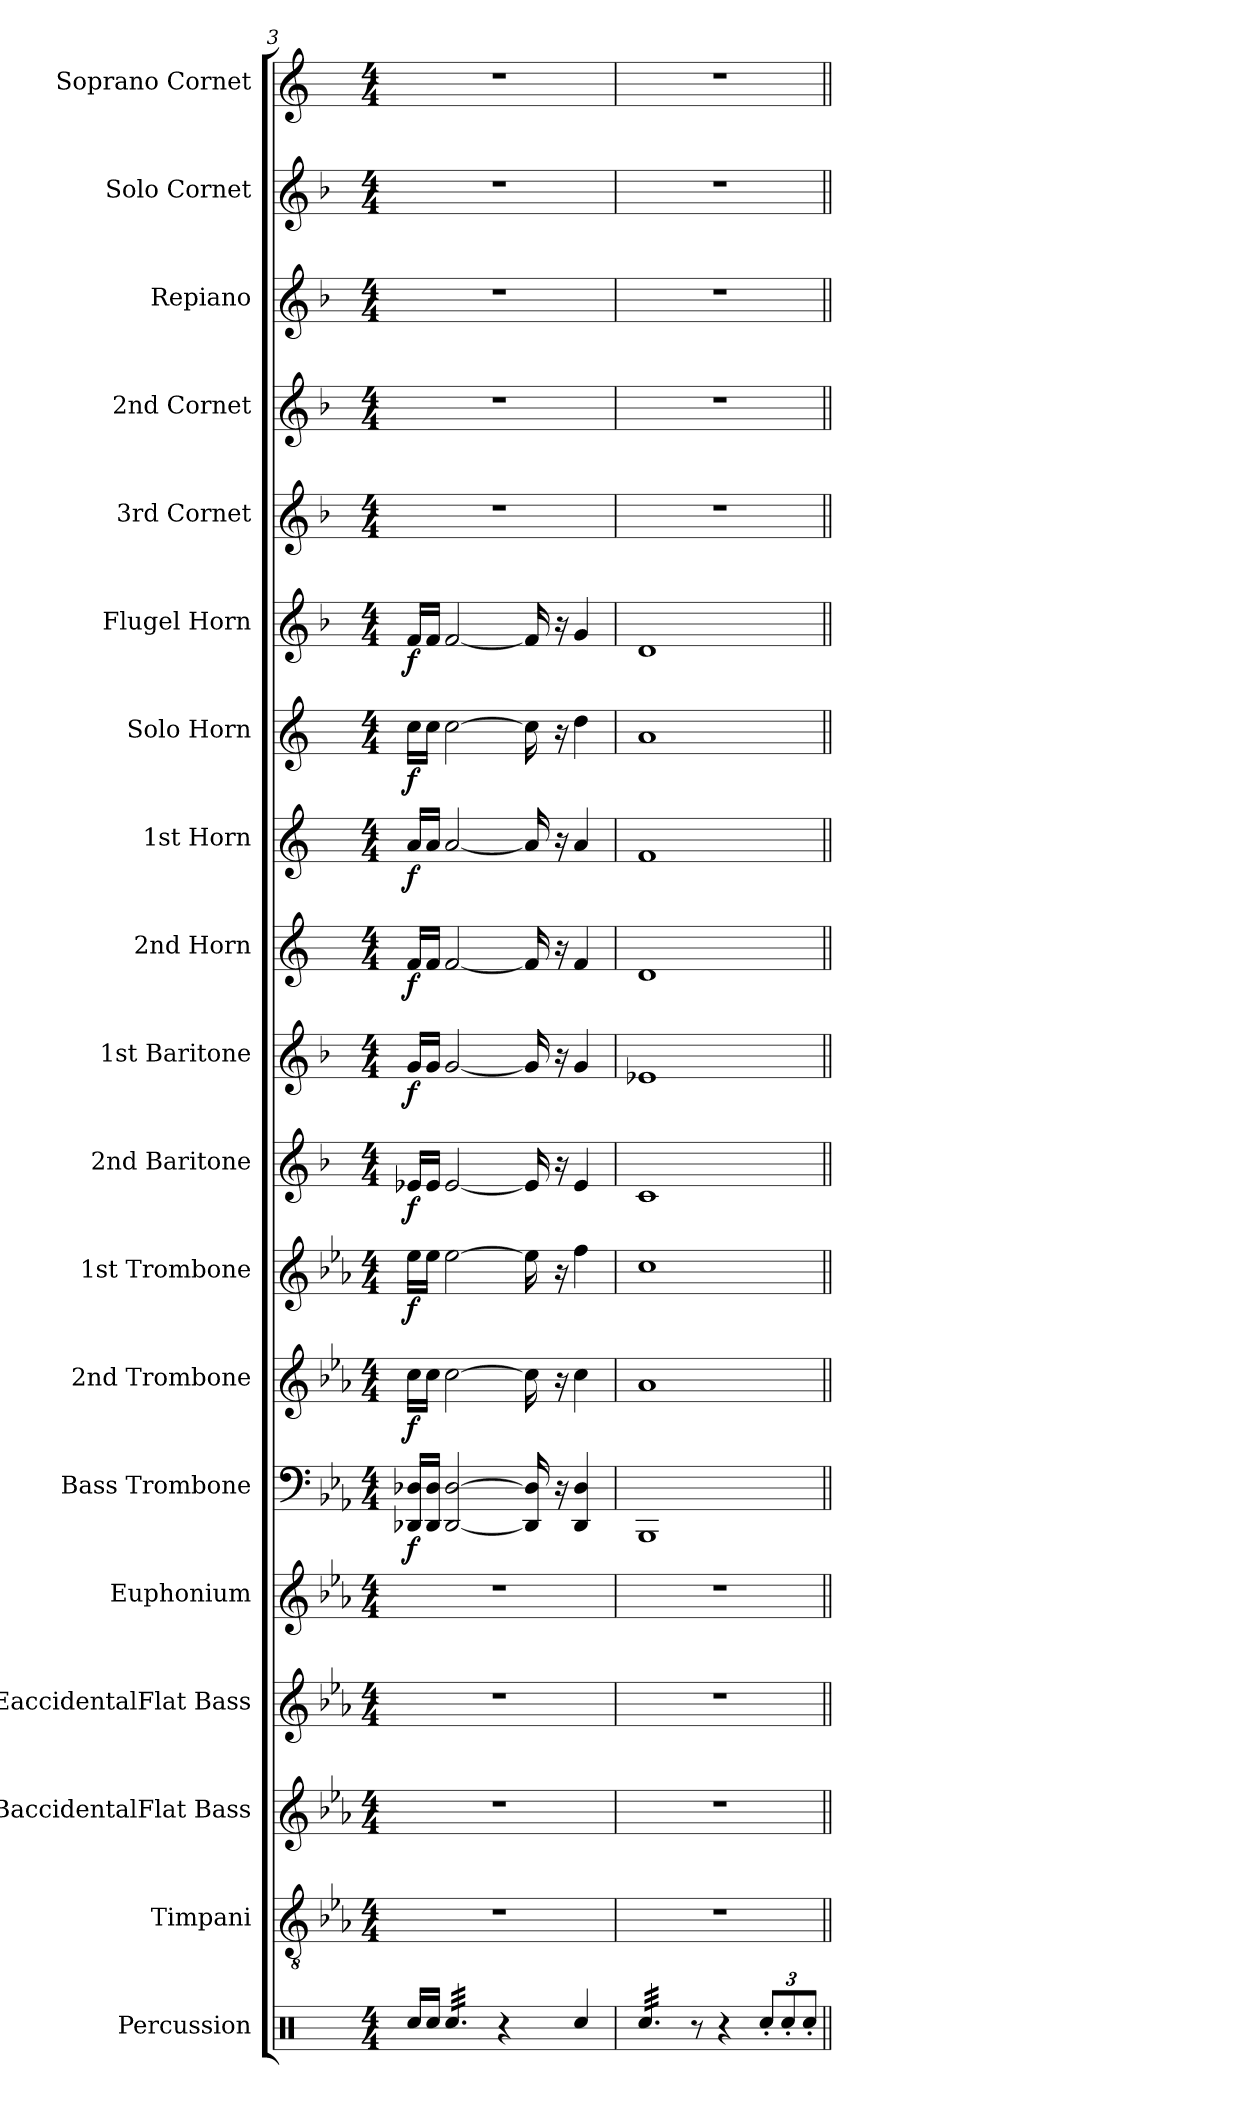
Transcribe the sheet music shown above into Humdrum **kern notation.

**kern	**kern	**kern	**kern	**kern	**kern	**dynam	**kern	**dynam	**kern	**dynam	**kern	**dynam	**kern	**dynam	**kern	**dynam	**kern	**dynam	**kern	**dynam	**kern	**dynam	**kern	**kern	**kern	**kern	**kern
*part19	*part18	*part17	*part16	*part15	*part14	*part14	*part13	*part13	*part12	*part12	*part11	*part11	*part10	*part10	*part9	*part9	*part8	*part8	*part7	*part7	*part6	*part6	*part5	*part4	*part3	*part2	*part1
*staff19	*staff18	*staff17	*staff16	*staff15	*staff14	*staff14	*staff13	*staff13	*staff12	*staff12	*staff11	*staff11	*staff10	*staff10	*staff9	*staff9	*staff8	*staff8	*staff7	*staff7	*staff6	*staff6	*staff5	*staff4	*staff3	*staff2	*staff1
*I"Percussion	*I"Timpani	*I"BBaccidentalFlat Bass	*I"EaccidentalFlat Bass	*I"Euphonium	*I"Bass Trombone	*	*I"2nd Trombone	*	*I"1st Trombone	*	*I"2nd Baritone	*	*I"1st Baritone	*	*I"2nd Horn	*	*I"1st Horn	*	*I"Solo Horn	*	*I"Flugel Horn	*	*I"3rd Cornet	*I"2nd Cornet	*I"Repiano	*I"Solo Cornet	*I"Soprano Cornet
*I'Perc.	*I'Timp.	*I'BBaccidentalFlat B.	*I'EaccidentalFlat B.	*I'Euph.	*I'Bs. Trb.	*	*I'2ndTrb.	*	*I'1st Trb.	*	*I'2ndBari.	*	*I'1st Bari.	*	*I'2nd Hn.	*	*I'1st Hn.	*	*I'Solo Hn.	*	*I'Flghn.	*	*I'3rd Cnt.	*I'2nd Cnt.	*I'Rep.	*I'Solo Cnt.	*I'Sop. Cnt.
*clefX	*clefGv2	*clefG2	*clefG2	*clefG2	*clefF4	*	*clefG2	*	*clefG2	*	*clefG2	*	*clefG2	*	*clefG2	*	*clefG2	*	*clefG2	*	*clefG2	*	*clefG2	*clefG2	*clefG2	*clefG2	*clefG2
*	*	*ITrd15c26	*ITrd12c21	*ITrd8c14	*	*	*ITrd8c14	*	*ITrd8c14	*	*ITrd4c7	*	*ITrd4c7	*	*ITrd4c7	*	*ITrd4c7	*	*ITrd4c7	*	*ITrd4c7	*	*ITrd1c2	*ITrd4c7	*ITrd4c7	*ITrd1c2	*ITrd1c2
*k[]	*k[b-e-a-]	*k[b-e-a-]	*k[b-e-a-]	*k[b-e-a-]	*k[b-e-a-]	*	*k[b-e-a-]	*	*k[b-e-a-]	*	*k[b-e-]	*	*k[b-e-]	*	*k[b-]	*	*k[b-]	*	*k[b-]	*	*k[b-e-]	*	*k[b-e-a-]	*k[b-e-]	*k[b-e-]	*k[b-e-a-]	*k[b-e-]
*M4/4	*M4/4	*M4/4	*M4/4	*M4/4	*M4/4	*	*M4/4	*	*M4/4	*	*M4/4	*	*M4/4	*	*M4/4	*	*M4/4	*	*M4/4	*	*M4/4	*	*M4/4	*M4/4	*M4/4	*M4/4	*M4/4
=3	=3	=3	=3	=3	=3	=3	=3	=3	=3	=3	=3	=3	=3	=3	=3	=3	=3	=3	=3	=3	=3	=3	=3	=3	=3	=3	=3
!	!	!	!	!	!	!LO:DY:b	!	!LO:DY:b	!	!LO:DY:b	!	!LO:DY:b	!	!LO:DY:b	!	!LO:DY:b	!	!LO:DY:b	!	!LO:DY:b	!	!LO:DY:b	!	!	!	!	!
16Rcc/LL	1r	1r	1r	1r	16DD-X/ 16D-X/LL	f	16c\LL	f	16e-\LL	f	16A-X/LL	f	16c/LL	f	16B-/LL	f	16d/LL	f	16f\LL	f	16B-/LL	f	1r	1r	1r	1r	1r
16Rcc/JJ	.	.	.	.	16DD-/ 16D-/JJ	.	16c\JJ	.	16e-\JJ	.	16A-/JJ	.	16c/JJ	.	16B-/JJ	.	16d/JJ	.	16f\JJ	.	16B-/JJ	.	.	.	.	.	.
*tremolo	*	*	*	*	*	*	*	*	*	*	*	*	*	*	*	*	*	*	*	*	*	*	*	*	*	*	*
32Rcc/LLL	.	.	.	.	[2DD-/ [2D-/	.	[2c\	.	[2e-\	.	[2A-/	.	[2c/	.	[2B-/	.	[2d/	.	[2f\	.	[2B-/	.	.	.	.	.	.
32Rcc/	.	.	.	.	.	.	.	.	.	.	.	.	.	.	.	.	.	.	.	.	.	.	.	.	.	.	.
32Rcc/	.	.	.	.	.	.	.	.	.	.	.	.	.	.	.	.	.	.	.	.	.	.	.	.	.	.	.
32Rcc/	.	.	.	.	.	.	.	.	.	.	.	.	.	.	.	.	.	.	.	.	.	.	.	.	.	.	.
32Rcc/	.	.	.	.	.	.	.	.	.	.	.	.	.	.	.	.	.	.	.	.	.	.	.	.	.	.	.
32Rcc/	.	.	.	.	.	.	.	.	.	.	.	.	.	.	.	.	.	.	.	.	.	.	.	.	.	.	.
32Rcc/	.	.	.	.	.	.	.	.	.	.	.	.	.	.	.	.	.	.	.	.	.	.	.	.	.	.	.
32Rcc/	.	.	.	.	.	.	.	.	.	.	.	.	.	.	.	.	.	.	.	.	.	.	.	.	.	.	.
32Rcc/	.	.	.	.	.	.	.	.	.	.	.	.	.	.	.	.	.	.	.	.	.	.	.	.	.	.	.
32Rcc/	.	.	.	.	.	.	.	.	.	.	.	.	.	.	.	.	.	.	.	.	.	.	.	.	.	.	.
32Rcc/	.	.	.	.	.	.	.	.	.	.	.	.	.	.	.	.	.	.	.	.	.	.	.	.	.	.	.
32Rcc/JJJ	.	.	.	.	.	.	.	.	.	.	.	.	.	.	.	.	.	.	.	.	.	.	.	.	.	.	.
*Xtremolo	*	*	*	*	*	*	*	*	*	*	*	*	*	*	*	*	*	*	*	*	*	*	*	*	*	*	*
4r	.	.	.	.	.	.	.	.	.	.	.	.	.	.	.	.	.	.	.	.	.	.	.	.	.	.	.
.	.	.	.	.	16DD-/] 16D-/]	.	16c\]	.	16e-\]	.	16A-/]	.	16c/]	.	16B-/]	.	16d/]	.	16f\]	.	16B-/]	.	.	.	.	.	.
.	.	.	.	.	16r	.	16r	.	16r	.	16r	.	16r	.	16r	.	16r	.	16r	.	16r	.	.	.	.	.	.
4Rcc/	.	.	.	.	4DD-/ 4D-/	.	4c\	.	4f\	.	4A-/	.	4c/	.	4B-/	.	4d/	.	4g\	.	4c/	.	.	.	.	.	.
=4	=4	=4	=4	=4	=4	=4	=4	=4	=4	=4	=4	=4	=4	=4	=4	=4	=4	=4	=4	=4	=4	=4	=4	=4	=4	=4	=4
*tremolo	*	*	*	*	*	*	*	*	*	*	*	*	*	*	*	*	*	*	*	*	*	*	*	*	*	*	*
32Rcc/LLL	1r	1r	1r	1r	1BBB-	.	1A-	.	1c	.	1F	.	1A-X	.	1G	.	1B-	.	1d	.	1G	.	1r	1r	1r	1r	1r
32Rcc/	.	.	.	.	.	.	.	.	.	.	.	.	.	.	.	.	.	.	.	.	.	.	.	.	.	.	.
32Rcc/	.	.	.	.	.	.	.	.	.	.	.	.	.	.	.	.	.	.	.	.	.	.	.	.	.	.	.
32Rcc/	.	.	.	.	.	.	.	.	.	.	.	.	.	.	.	.	.	.	.	.	.	.	.	.	.	.	.
32Rcc/	.	.	.	.	.	.	.	.	.	.	.	.	.	.	.	.	.	.	.	.	.	.	.	.	.	.	.
32Rcc/	.	.	.	.	.	.	.	.	.	.	.	.	.	.	.	.	.	.	.	.	.	.	.	.	.	.	.
32Rcc/	.	.	.	.	.	.	.	.	.	.	.	.	.	.	.	.	.	.	.	.	.	.	.	.	.	.	.
32Rcc/	.	.	.	.	.	.	.	.	.	.	.	.	.	.	.	.	.	.	.	.	.	.	.	.	.	.	.
32Rcc/	.	.	.	.	.	.	.	.	.	.	.	.	.	.	.	.	.	.	.	.	.	.	.	.	.	.	.
32Rcc/	.	.	.	.	.	.	.	.	.	.	.	.	.	.	.	.	.	.	.	.	.	.	.	.	.	.	.
32Rcc/	.	.	.	.	.	.	.	.	.	.	.	.	.	.	.	.	.	.	.	.	.	.	.	.	.	.	.
32Rcc/JJJ	.	.	.	.	.	.	.	.	.	.	.	.	.	.	.	.	.	.	.	.	.	.	.	.	.	.	.
*Xtremolo	*	*	*	*	*	*	*	*	*	*	*	*	*	*	*	*	*	*	*	*	*	*	*	*	*	*	*
8r	.	.	.	.	.	.	.	.	.	.	.	.	.	.	.	.	.	.	.	.	.	.	.	.	.	.	.
4r	.	.	.	.	.	.	.	.	.	.	.	.	.	.	.	.	.	.	.	.	.	.	.	.	.	.	.
*Xbrackettup	*	*	*	*	*	*	*	*	*	*	*	*	*	*	*	*	*	*	*	*	*	*	*	*	*	*	*
12Rcc'/L	.	.	.	.	.	.	.	.	.	.	.	.	.	.	.	.	.	.	.	.	.	.	.	.	.	.	.
12Rcc'/	.	.	.	.	.	.	.	.	.	.	.	.	.	.	.	.	.	.	.	.	.	.	.	.	.	.	.
12Rcc'/J	.	.	.	.	.	.	.	.	.	.	.	.	.	.	.	.	.	.	.	.	.	.	.	.	.	.	.
=||	=||	=||	=||	=||	=||	=||	=||	=||	=||	=||	=||	=||	=||	=||	=||	=||	=||	=||	=||	=||	=||	=||	=||	=||	=||	=||	=||
*-	*-	*-	*-	*-	*-	*-	*-	*-	*-	*-	*-	*-	*-	*-	*-	*-	*-	*-	*-	*-	*-	*-	*-	*-	*-	*-	*-
